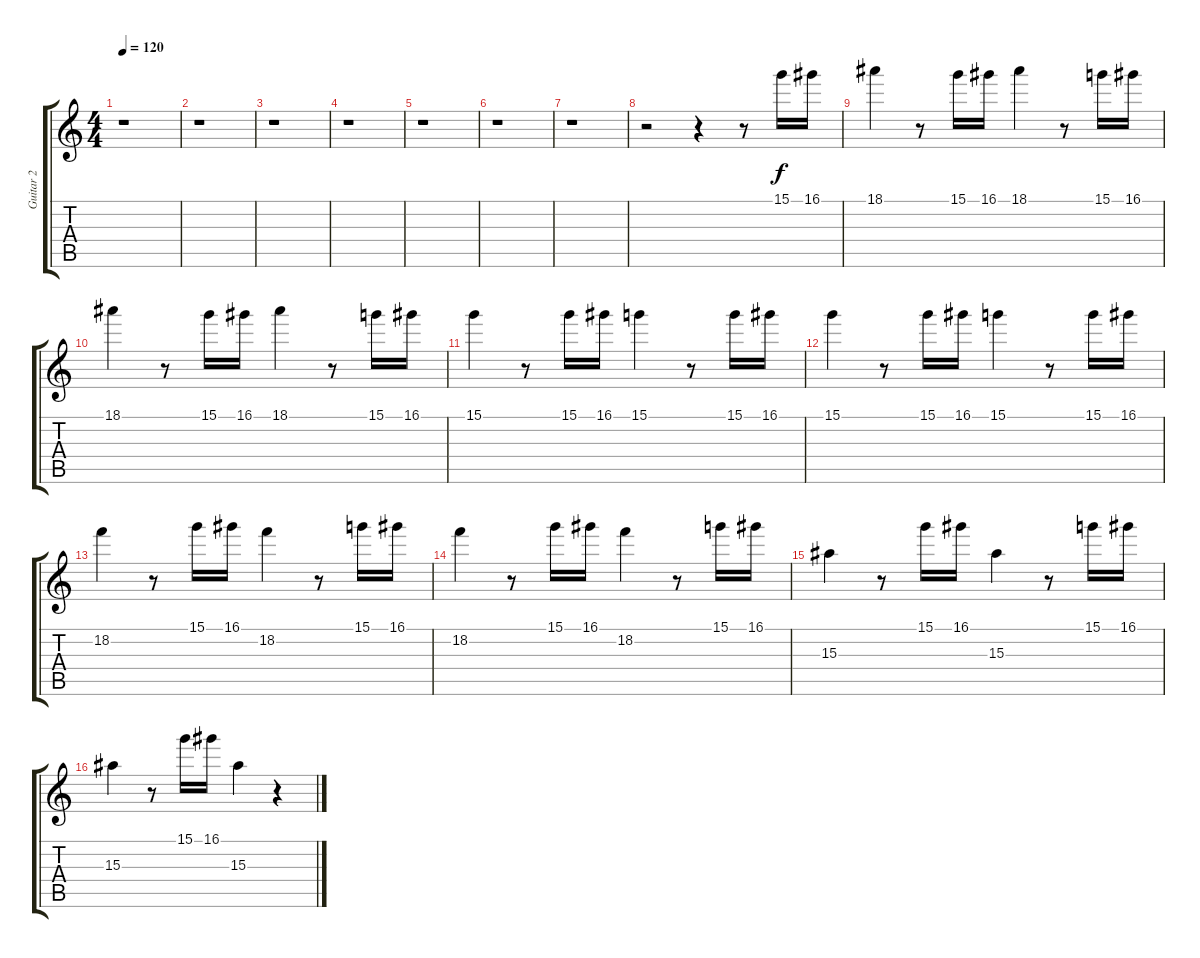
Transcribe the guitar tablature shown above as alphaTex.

\track ("Guitar 2" "Guitar 2") {instrument distortionguitar}
\staff {score tabs}
\tuning (E4 B3 G3 D3 A2 E2) {hide}
\ts (4 4)
\tempo 120
\clef g2
\ks c
r.1{dy f} |
r.1 |
r.1 |
r.1 |
r.1 |
r.1 |
r.1 |
r.2 r.4 r.8 15.1.16 16.1.16 |
18.1.4 r.8 15.1.16 16.1.16 18.1.4 r.8 15.1.16 16.1.16 |
18.1.4 r.8 15.1.16 16.1.16 18.1.4 r.8 15.1.16 16.1.16 |
15.1.4 r.8 15.1.16 16.1.16 15.1.4 r.8 15.1.16 16.1.16 |
15.1.4 r.8 15.1.16 16.1.16 15.1.4 r.8 15.1.16 16.1.16 |
18.2.4 r.8 15.1.16 16.1.16 18.2.4 r.8 15.1.16 16.1.16 |
18.2.4 r.8 15.1.16 16.1.16 18.2.4 r.8 15.1.16 16.1.16 |
15.3.4 r.8 15.1.16 16.1.16 15.3.4 r.8 15.1.16 16.1.16 |
15.3.4 r.8 15.1.16 16.1.16 15.3.4 r.4
